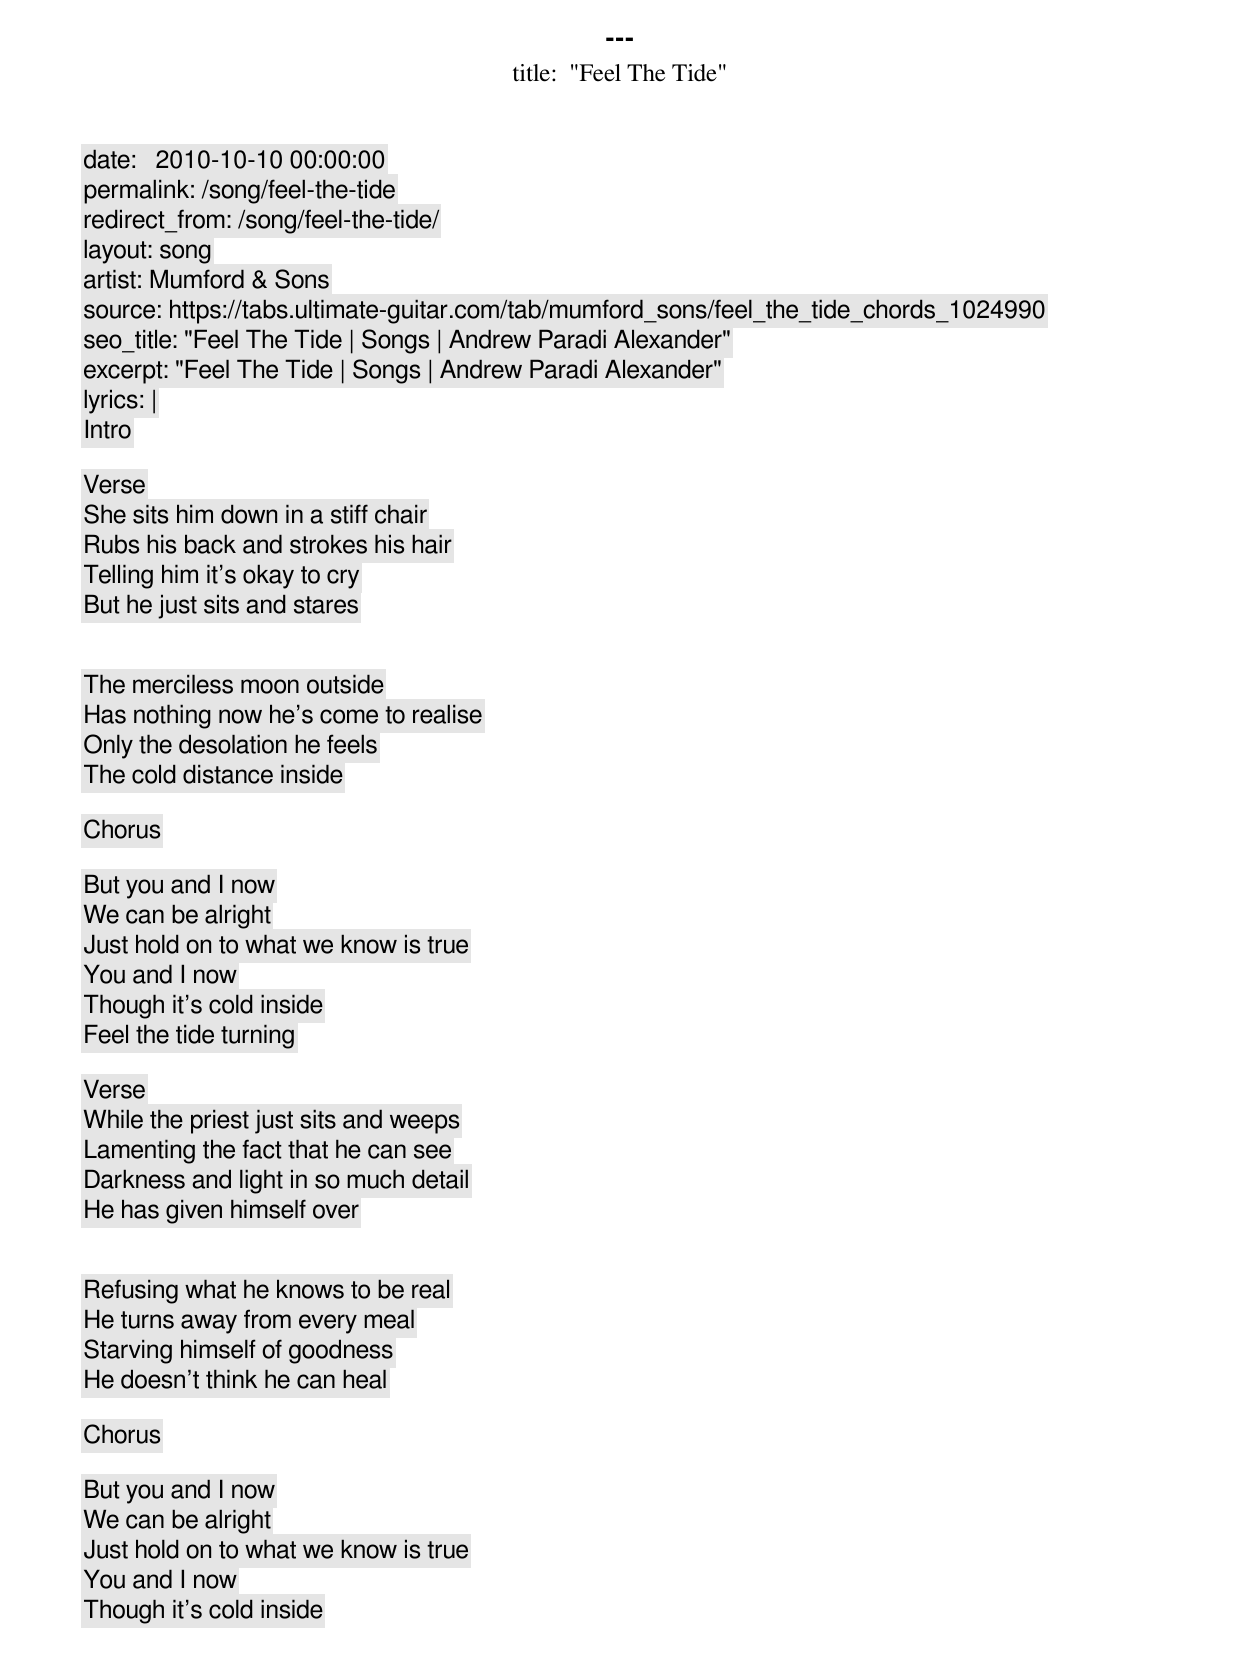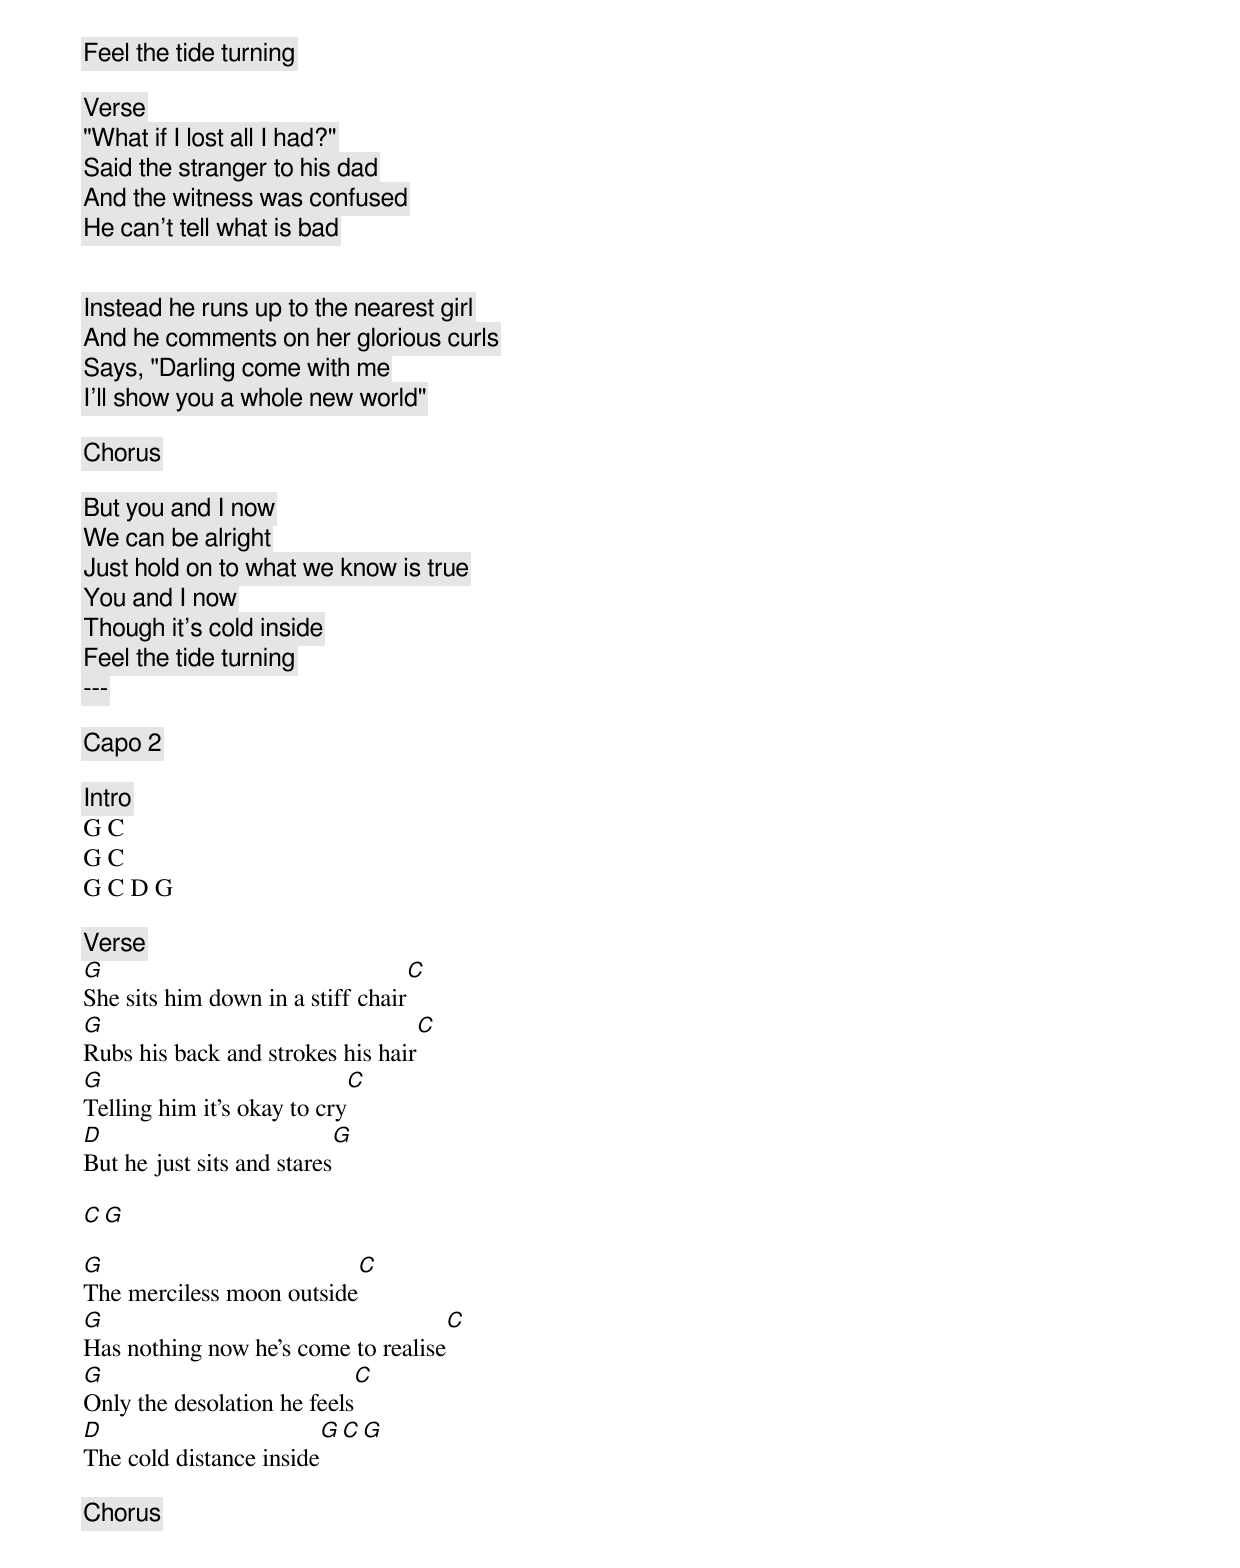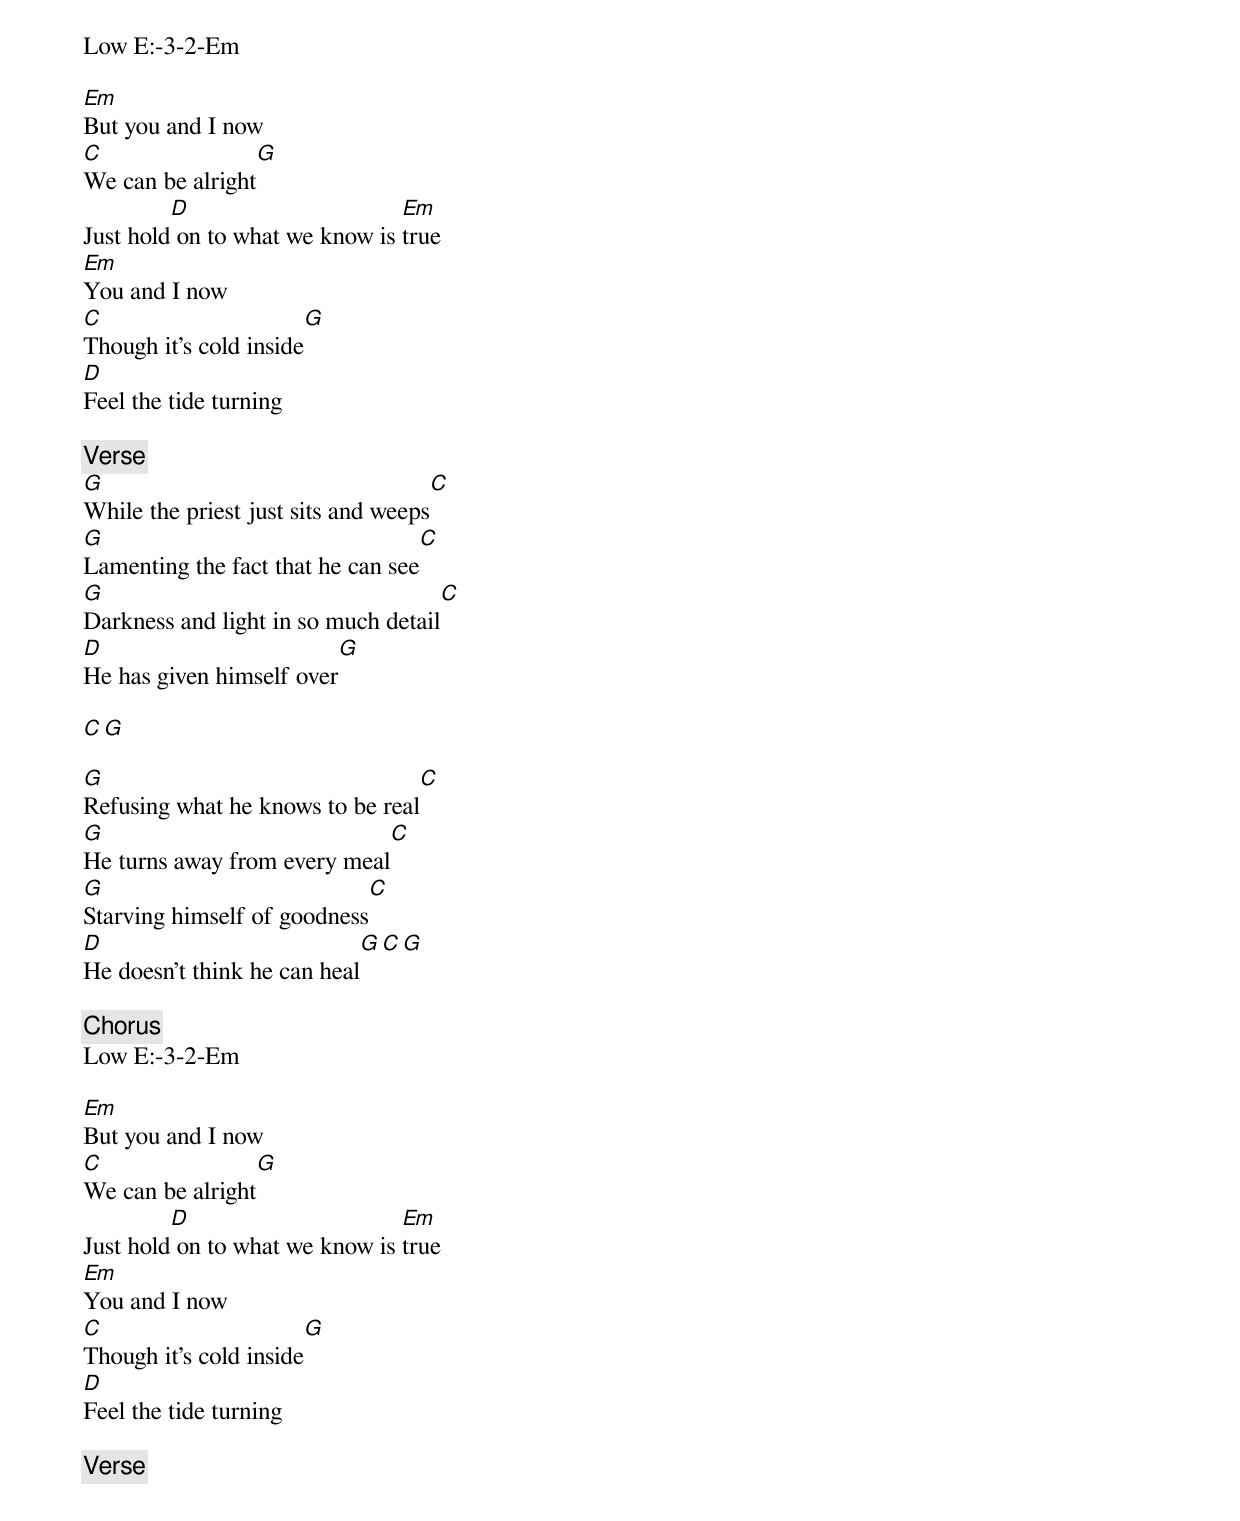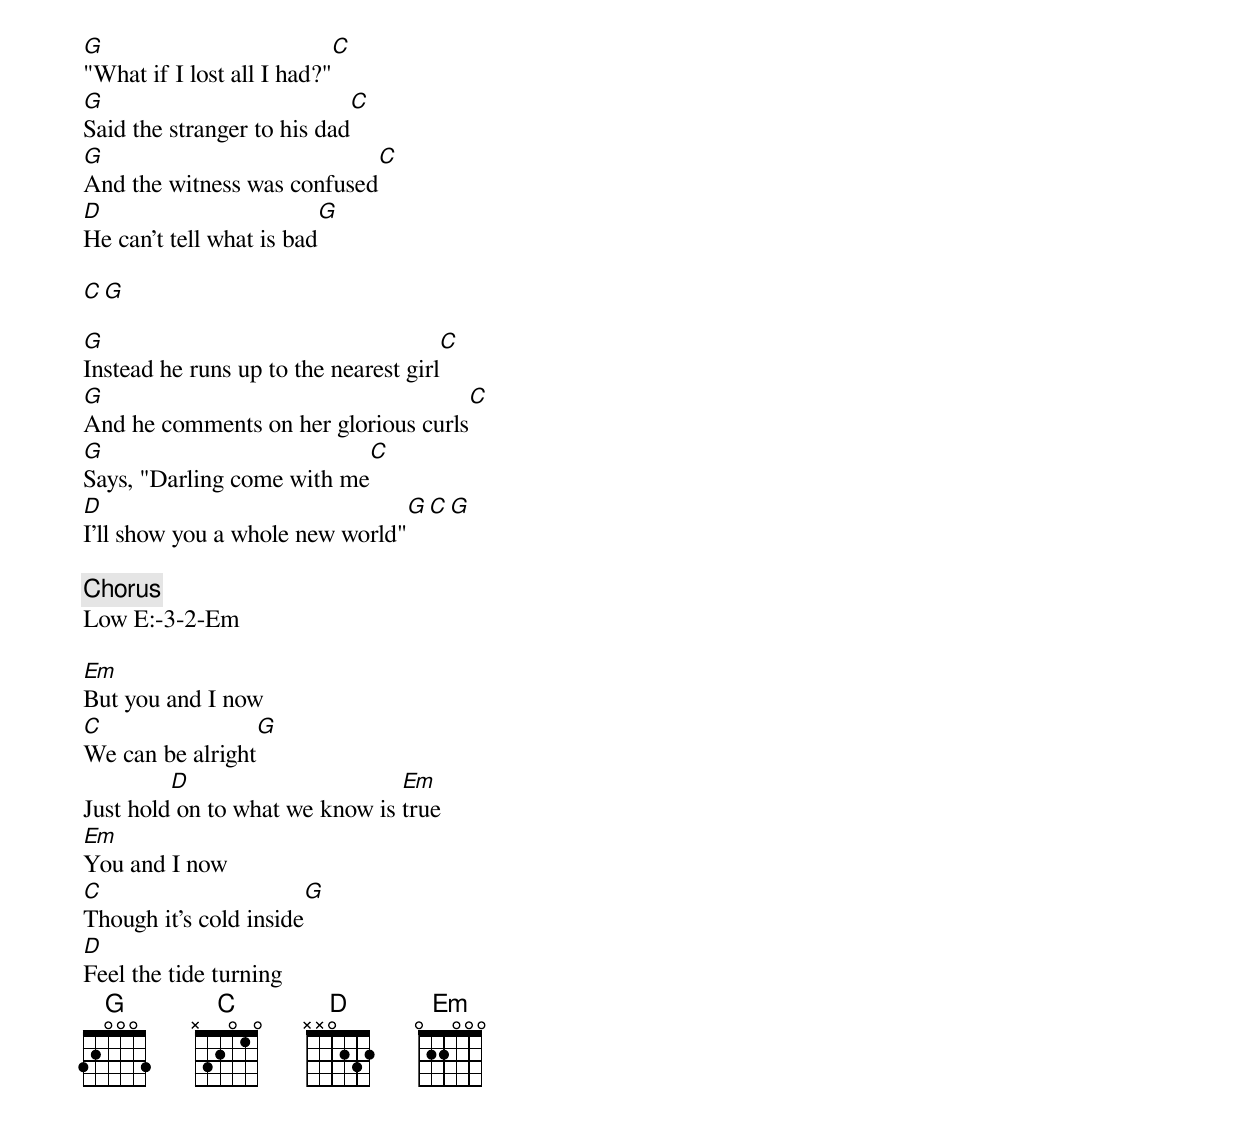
---
title:  "Feel The Tide"
date:   2010-10-10 00:00:00
permalink: /song/feel-the-tide
redirect_from: /song/feel-the-tide/
layout: song
artist: Mumford & Sons
source: https://tabs.ultimate-guitar.com/tab/mumford_sons/feel_the_tide_chords_1024990
seo_title: "Feel The Tide | Songs | Andrew Paradi Alexander"
excerpt: "Feel The Tide | Songs | Andrew Paradi Alexander"
lyrics: |
  [Intro]

  [Verse]
  She sits him down in a stiff chair
  Rubs his back and strokes his hair
  Telling him it's okay to cry
  But he just sits and stares


  The merciless moon outside
  Has nothing now he's come to realise
  Only the desolation he feels
  The cold distance inside

  [Chorus]

  But you and I now
  We can be alright
  Just hold on to what we know is true
  You and I now
  Though it's cold inside
  Feel the tide turning

  [Verse]
  While the priest just sits and weeps
  Lamenting the fact that he can see
  Darkness and light in so much detail
  He has given himself over


  Refusing what he knows to be real
  He turns away from every meal
  Starving himself of goodness
  He doesn't think he can heal

  [Chorus]

  But you and I now
  We can be alright
  Just hold on to what we know is true
  You and I now
  Though it's cold inside
  Feel the tide turning

  [Verse]
  "What if I lost all I had?"
  Said the stranger to his dad
  And the witness was confused
  He can't tell what is bad


  Instead he runs up to the nearest girl
  And he comments on her glorious curls
  Says, "Darling come with me
  I'll show you a whole new world"

  [Chorus]

  But you and I now
  We can be alright
  Just hold on to what we know is true
  You and I now
  Though it's cold inside
  Feel the tide turning
---

Capo 2

[Intro]
G C
G C
G C D G

[Verse]
G                                        C
She sits him down in a stiff chair
G                                        C
Rubs his back and strokes his hair
G                                        C
Telling him it's okay to cry
D                                 G
But he just sits and stares

C G

G                                        C
The merciless moon outside
G                                        C
Has nothing now he's come to realise
G                                        C
Only the desolation he feels
D                                G     C G
The cold distance inside

[Chorus]
Low E:-3-2-Em

Em
But you and I now
C                    G
We can be alright
         D                      Em
Just hold on to what we know is true
Em
You and I now
C                                G
Though it's cold inside
D
Feel the tide turning

[Verse]
G                                        C
While the priest just sits and weeps
G                                        C
Lamenting the fact that he can see
G                                        C
Darkness and light in so much detail
D                                G
He has given himself over

C G

G                                        C
Refusing what he knows to be real
G                                        C
He turns away from every meal
G                                        C
Starving himself of goodness
D                                G     C G
He doesn't think he can heal

[Chorus]
Low E:-3-2-Em

Em
But you and I now
C                    G
We can be alright
         D                      Em
Just hold on to what we know is true
Em
You and I now
C                                G
Though it's cold inside
D
Feel the tide turning

[Verse]
G                                        C
"What if I lost all I had?"
G                                        C
Said the stranger to his dad
G                                        C
And the witness was confused
D                                G
He can't tell what is bad

C G

G                                        C
Instead he runs up to the nearest girl
G                                        C
And he comments on her glorious curls
G                                        C
Says, "Darling come with me
D                                G     C G
I'll show you a whole new world"

[Chorus]
Low E:-3-2-Em

Em
But you and I now
C                    G
We can be alright
         D                      Em
Just hold on to what we know is true
Em
You and I now
C                                G
Though it's cold inside
D
Feel the tide turning
